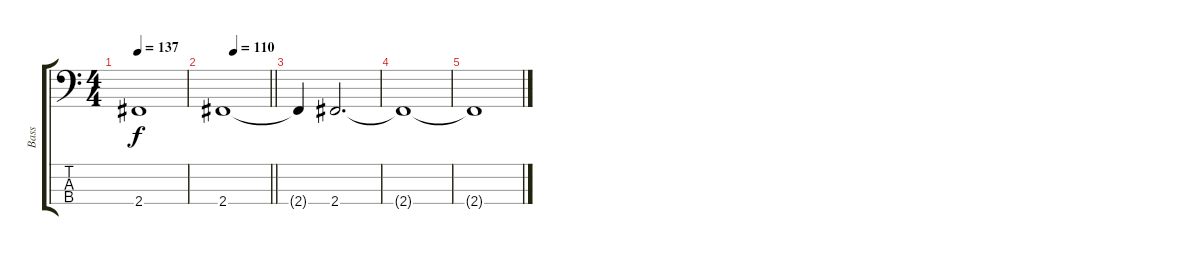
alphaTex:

\track ("Bass" "Bass") {instrument electricbasspick}
\staff {score tabs}
\tuning (G2 D2 A1 E1) {hide}
\ts (4 4)
\tempo 137
\clef f4
\ks c
2.4.1{dy f} |
\tempo (110 0.25)
\barLineRight lightlight
2.4.1 |
2.4{t}.4 2.4.2{d} |
2.4{t}.1 |
2.4{t}.1
